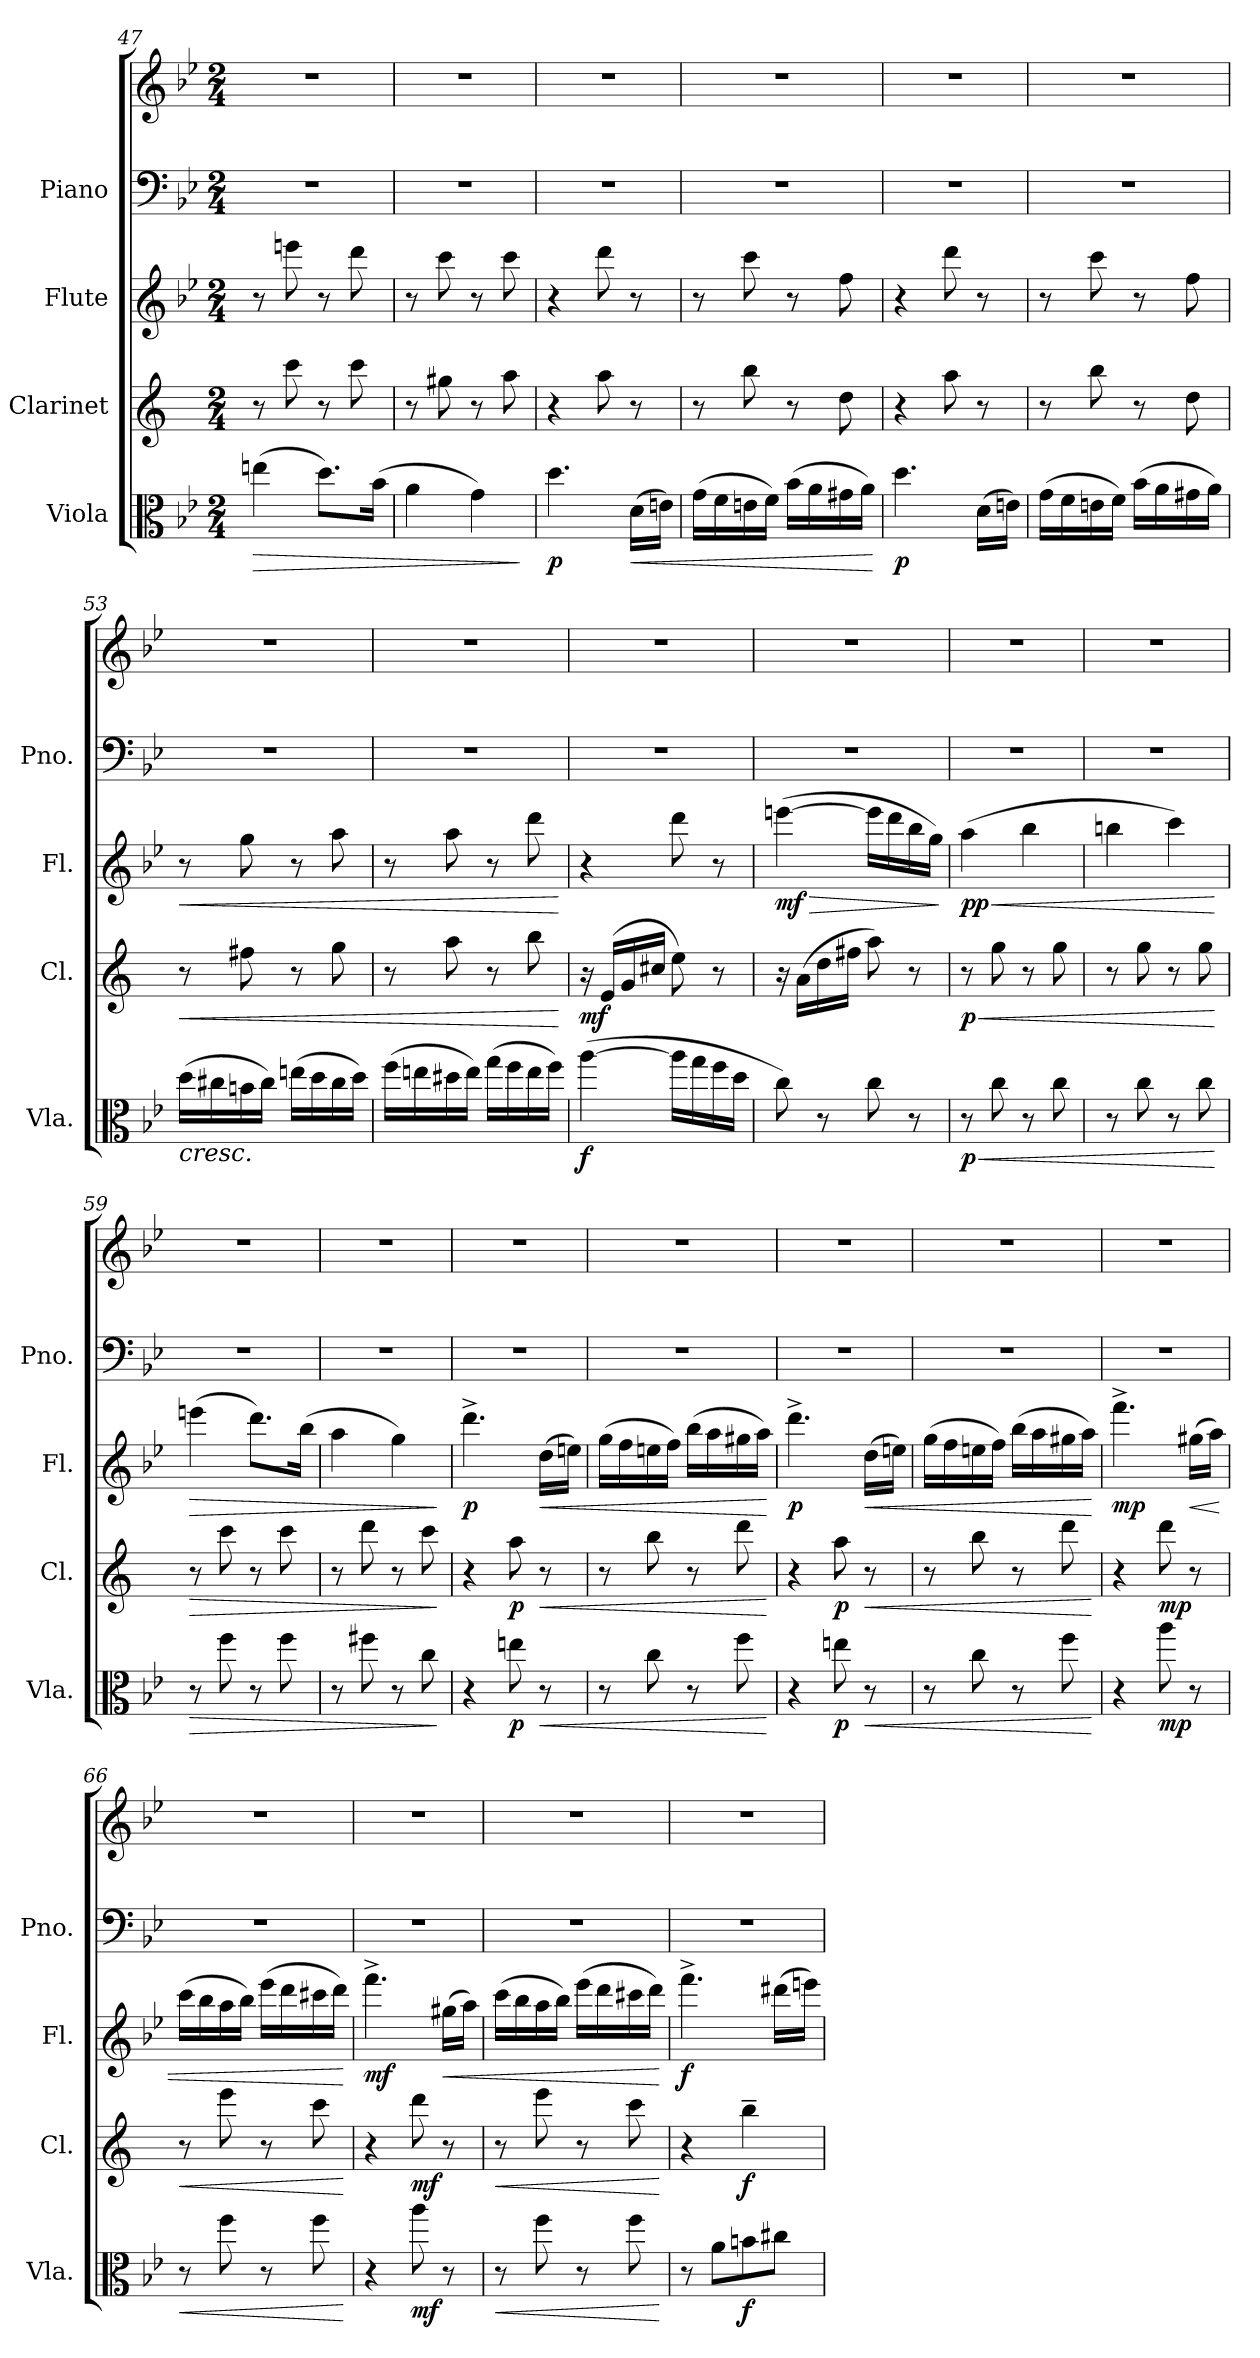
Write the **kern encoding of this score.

**kern	**dynam	**kern	**dynam	**kern	**dynam	**kern	**kern
*part4	*part4	*part3	*part3	*part2	*part2	*part1	*part1
*staff5	*staff5	*staff4	*staff4	*staff3	*staff3	*staff2	*staff1
*I"Viola	*	*I"Clarinet	*	*I"Flute	*	*I"Piano	*
*I'Vla.	*	*I'Cl.	*	*I'Fl.	*	*I'Pno.	*
*clefC3	*	*clefG2	*	*clefG2	*	*clefF4	*clefG2
*	*	*ITrd1c2	*	*	*	*	*
*k[b-e-]	*	*k[b-e-]	*	*k[b-e-]	*	*k[b-e-]	*k[b-e-]
*M2/4	*	*M2/4	*	*M2/4	*	*M2/4	*M2/4
=47	=47	=47	=47	=47	=47	=47	=47
!	!LO:HP:b	!	!	!	!	!	!
(>4een\	>	8r	.	8r	.	2r	2r
.	.	8bb-\	.	8eeen\	.	.	.
8.dd\L)	.	8r	.	8r	.	.	.
.	.	8bb-\	.	8ddd\	.	.	.
(>16b-\Jk	.	.	.	.	.	.	.
=48	=48	=48	=48	=48	=48	=48	=48
4a\	.	8r	.	8r	.	2r	2r
.	.	8ff#X\	.	8ccc\	.	.	.
4g\)	.	8r	.	8r	.	.	.
.	.	8gg\	.	8ccc\	.	.	.
.	]	.	.	.	.	.	.
=49	=49	=49	=49	=49	=49	=49	=49
!	!LO:DY:b	!	!	!	!	!	!
4.dd\	p	4r	.	4r	.	2r	2r
.	.	8gg\	.	8ddd\	.	.	.
!	!LO:HP:b	!	!	!	!	!	!
(>16d\LL	<	8r	.	8r	.	.	.
16en\JJ)	.	.	.	.	.	.	.
!!LO:PB:g=z
=50	=50	=50	=50	=50	=50	=50	=50
(>16g\LL	.	8r	.	8r	.	2r	2r
16f\	.	.	.	.	.	.	.
16en\	.	8aa\	.	8ccc\	.	.	.
16f\JJ)	.	.	.	.	.	.	.
(>16b-\LL	.	8r	.	8r	.	.	.
16a\	.	.	.	.	.	.	.
16g#X\	.	8cc\	.	8ff\	.	.	.
16a\JJ)	.	.	.	.	.	.	.
.	[	.	.	.	.	.	.
=51	=51	=51	=51	=51	=51	=51	=51
!	!LO:DY:b	!	!	!	!	!	!
4.dd\	p	4r	.	4r	.	2r	2r
.	.	8gg\	.	8ddd\	.	.	.
(>16d\LL	.	8r	.	8r	.	.	.
16en\JJ)	.	.	.	.	.	.	.
=52	=52	=52	=52	=52	=52	=52	=52
(>16g\LL	.	8r	.	8r	.	2r	2r
16f\	.	.	.	.	.	.	.
16en\	.	8aa\	.	8ccc\	.	.	.
16f\JJ)	.	.	.	.	.	.	.
(>16b-\LL	.	8r	.	8r	.	.	.
16a\	.	.	.	.	.	.	.
16g#X\	.	8cc\	.	8ff\	.	.	.
16a\JJ)	.	.	.	.	.	.	.
=53	=53	=53	=53	=53	=53	=53	=53
!LO:TX:b:i:t=cresc.	!	!	!	!	!	!	!
!	!	!	!LO:HP:b	!	!LO:HP:b	!	!
(>16dd\LL	.	8r	<	8r	<	2r	2r
16cc#X\	.	.	.	.	.	.	.
16bn\	.	8een\	.	8gg\	.	.	.
16cc#\JJ)	.	.	.	.	.	.	.
(>16een\LL	.	8r	.	8r	.	.	.
16dd\	.	.	.	.	.	.	.
16cc#\	.	8ff\	.	8aa\	.	.	.
16dd\JJ)	.	.	.	.	.	.	.
!!LO:LB:g=z
=54	=54	=54	=54	=54	=54	=54	=54
(>16ff\LL	.	8r	.	8r	.	2r	2r
16een\	.	.	.	.	.	.	.
16dd#X\	.	8gg\	.	8aa\	.	.	.
16ee\JJ)	.	.	.	.	.	.	.
(>16gg\LL	.	8r	.	8r	.	.	.
16ff\	.	.	.	.	.	.	.
16ee\	.	8aa\	.	8ddd\	.	.	.
16ff\JJ)	.	.	.	.	.	.	.
.	.	.	[	.	[	.	.
=55	=55	=55	=55	=55	=55	=55	=55
!	!LO:DY:b	!	!LO:DY:b	!	!	!	!
(>[4aa\	f	16r	mf	4r	.	2r	2r
.	.	(>16d/LL	.	.	.	.	.
.	.	16f/	.	.	.	.	.
.	.	16bn/JJ	.	.	.	.	.
16aa\LL]	.	8dd\)	.	8ddd\	.	.	.
16gg\	.	.	.	.	.	.	.
16ff\	.	8r	.	8r	.	.	.
16dd\JJ	.	.	.	.	.	.	.
=56	=56	=56	=56	=56	=56	=56	=56
!	!	!	!	!	!LO:HP:b	!	!
!	!	!	!	!	!LO:DY:n=1:b	!	!
8cc\)	.	16r	.	(>[4eeen\	> mf	2r	2r
.	.	(>16g\LL	.	.	.	.	.
8r	.	16cc\	.	.	.	.	.
.	.	16een\JJ	.	.	.	.	.
8cc\	.	8gg\)	.	16eee\LL]	.	.	.
.	.	.	.	16ddd\	.	.	.
8r	.	8r	.	16bb-\	.	.	.
.	.	.	.	16gg\JJ)	.	.	.
.	.	.	.	.	]	.	.
=57	=57	=57	=57	=57	=57	=57	=57
!	!LO:HP:b	!	!LO:HP:b	!	!LO:HP:b	!	!
!	!LO:DY:n=1:b	!	!LO:DY:n=1:b	!	!LO:DY:n=1:b	!	!
!	!	!	!	!	!LO:DY:n=2:b	!	!
8r	< p	8r	< p	(>4aa\	< p p	2r	2r
8cc\	.	8ff\	.	.	.	.	.
8r	.	8r	.	4bb-\	.	.	.
8cc\	.	8ff\	.	.	.	.	.
=58	=58	=58	=58	=58	=58	=58	=58
8r	.	8r	.	4bbn\	.	2r	2r
8cc\	.	8ff\	.	.	.	.	.
8r	.	8r	.	4ccc\)	.	.	.
8cc\	.	8ff\	.	.	.	.	.
.	[	.	[	.	[	.	.
=59	=59	=59	=59	=59	=59	=59	=59
!	!LO:HP:b	!	!LO:HP:b	!	!LO:HP:b	!	!
8r	>	8r	>	(>4eeen\	>	2r	2r
8ff\	.	8bb-\	.	.	.	.	.
8r	.	8r	.	8.ddd\L)	.	.	.
8ff\	.	8bb-\	.	.	.	.	.
.	.	.	.	(>16bb-\Jk	.	.	.
!!LO:LB:g=z
=60	=60	=60	=60	=60	=60	=60	=60
8r	.	8r	.	4aa\	.	2r	2r
8ff#X\	.	8ccc\	.	.	.	.	.
8r	.	8r	.	4gg\)	.	.	.
8cc\	.	8bb-\	.	.	.	.	.
.	]	.	]	.	]	.	.
=61	=61	=61	=61	=61	=61	=61	=61
!	!	!	!	!	!LO:DY:b	!	!
4r	.	4r	.	4.ddd^\	p	2r	2r
!	!LO:DY:b	!	!LO:DY:b	!	!	!	!
8een\	p	8gg\	p	.	.	.	.
!	!LO:HP:b	!	!LO:HP:b	!	!LO:HP:b	!	!
8r	<	8r	<	(>16dd\LL	<	.	.
.	.	.	.	16een\JJ)	.	.	.
=62	=62	=62	=62	=62	=62	=62	=62
8r	.	8r	.	(>16gg\LL	.	2r	2r
.	.	.	.	16ff\	.	.	.
8cc\	.	8aa\	.	16een\	.	.	.
.	.	.	.	16ff\JJ)	.	.	.
8r	.	8r	.	(>16bb-\LL	.	.	.
.	.	.	.	16aa\	.	.	.
8ff\	.	8ccc\	.	16gg#X\	.	.	.
.	.	.	.	16aa\JJ)	.	.	.
.	[	.	[	.	[	.	.
=63	=63	=63	=63	=63	=63	=63	=63
!	!	!	!	!	!LO:DY:b	!	!
4r	.	4r	.	4.ddd^\	p	2r	2r
!	!LO:DY:b	!	!LO:DY:b	!	!	!	!
8een\	p	8gg\	p	.	.	.	.
!	!LO:HP:b	!	!LO:HP:b	!	!LO:HP:b	!	!
8r	<	8r	<	(>16dd\LL	<	.	.
.	.	.	.	16een\JJ)	.	.	.
=64	=64	=64	=64	=64	=64	=64	=64
8r	.	8r	.	(>16gg\LL	.	2r	2r
.	.	.	.	16ff\	.	.	.
8cc\	.	8aa\	.	16een\	.	.	.
.	.	.	.	16ff\JJ)	.	.	.
8r	.	8r	.	(>16bb-\LL	.	.	.
.	.	.	.	16aa\	.	.	.
8ff\	.	8ccc\	.	16gg#X\	.	.	.
.	.	.	.	16aa\JJ)	.	.	.
.	[	.	[	.	[	.	.
=65	=65	=65	=65	=65	=65	=65	=65
!	!	!	!	!	!LO:DY:b	!	!
4r	.	4r	.	4.fff^\	mp	2r	2r
!	!LO:DY:b	!	!LO:DY:b	!	!	!	!
8aa\	mp	8ccc\	mp	.	.	.	.
!	!	!	!	!	!LO:HP:b	!	!
8r	.	8r	.	(>16gg#X\LL	<	.	.
.	.	.	.	16aa\JJ)	.	.	.
!!LO:PB:g=z
=66	=66	=66	=66	=66	=66	=66	=66
!	!LO:HP:b	!	!LO:HP:b	!	!	!	!
8r	<	8r	<	(>16ccc\LL	.	2r	2r
.	.	.	.	16bb-\	.	.	.
8ff\	.	8ddd\	.	16aa\	.	.	.
.	.	.	.	16bb-\JJ)	.	.	.
8r	.	8r	.	(>16eee-\LL	.	.	.
.	.	.	.	16ddd\	.	.	.
8ff\	.	8bb-\	.	16ccc#X\	.	.	.
.	.	.	.	16ddd\JJ)	.	.	.
.	[	.	[	.	[	.	.
=67	=67	=67	=67	=67	=67	=67	=67
!	!	!	!	!	!LO:DY:b	!	!
4r	.	4r	.	4.fff^\	mf	2r	2r
!	!LO:DY:b	!	!LO:DY:b	!	!	!	!
8aa\	mf	8ccc\	mf	.	.	.	.
!	!	!	!	!	!LO:HP:b	!	!
8r	.	8r	.	(>16gg#X\LL	<	.	.
.	.	.	.	16aa\JJ)	.	.	.
=68	=68	=68	=68	=68	=68	=68	=68
!	!LO:HP:b	!	!LO:HP:b	!	!	!	!
8r	<	8r	<	(>16ccc\LL	.	2r	2r
.	.	.	.	16bb-\	.	.	.
8ff\	.	8ddd\	.	16aa\	.	.	.
.	.	.	.	16bb-\JJ)	.	.	.
8r	.	8r	.	(>16eee-\LL	.	.	.
.	.	.	.	16ddd\	.	.	.
8ff\	.	8bb-\	.	16ccc#X\	.	.	.
.	.	.	.	16ddd\JJ)	.	.	.
.	[	.	[	.	[	.	.
=69	=69	=69	=69	=69	=69	=69	=69
!	!	!	!	!	!LO:DY:b	!	!
8r	.	4r	.	4.fff^\	f	2r	2r
8a\L	.	.	.	.	.	.	.
!	!LO:DY:b	!	!LO:DY:b	!	!	!	!
8bn\	f	4aa~\	f	.	.	.	.
8cc#X\J	.	.	.	(>16ddd#X\LL	.	.	.
.	.	.	.	16eeen\JJ)	.	.	.
=	=	=	=	=	=	=	=
*-	*-	*-	*-	*-	*-	*-	*-
